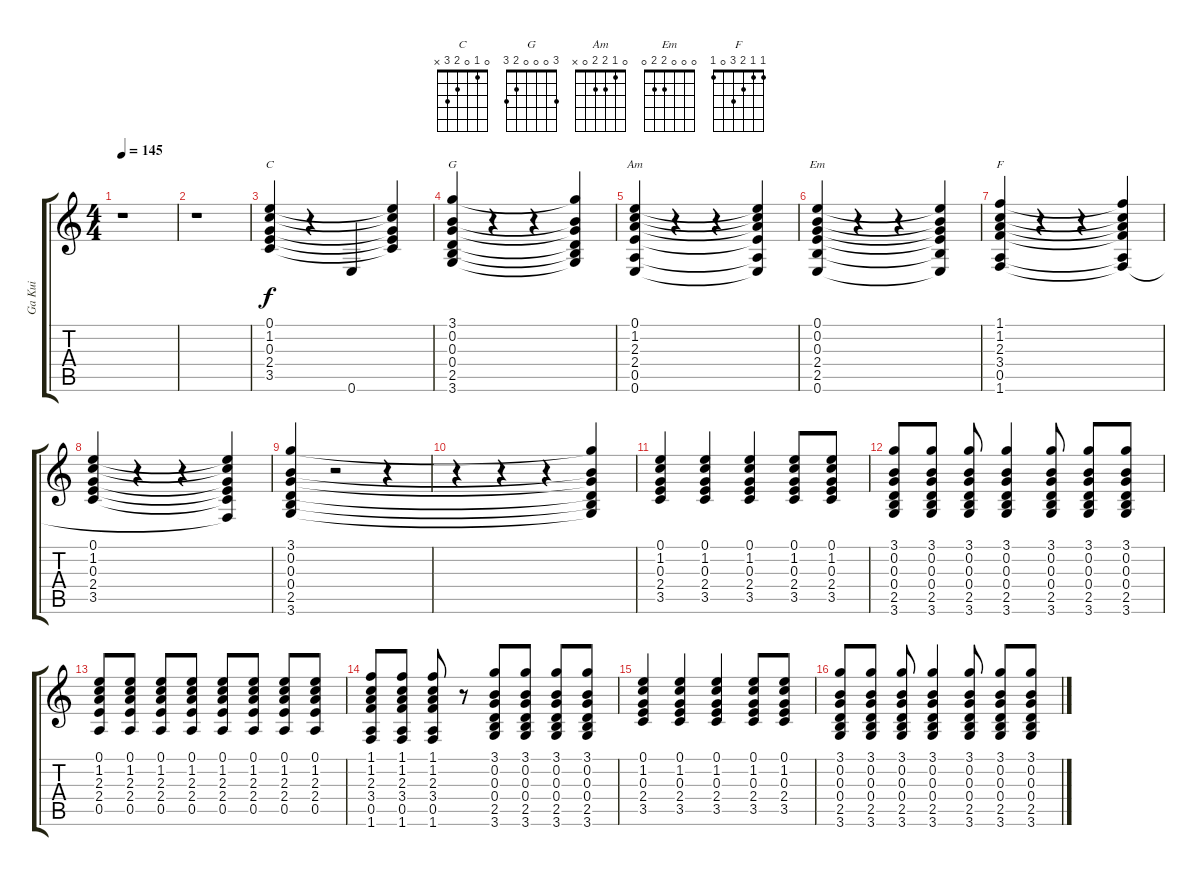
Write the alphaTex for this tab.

\track ("Ga Kui" "Ga Kui") {instrument overdrivenguitar}
\staff {score tabs}
\tuning (E4 B3 G3 D3 A2 E2) {hide}
\chord ("C" 0 1 0 2 3 x)
\chord ("G" 3 0 0 0 2 3)
\chord ("Am" 0 1 2 2 0 x)
\chord ("Em" 0 0 0 2 2 0)
\chord ("F" 1 1 2 3 0 1)
\ts (4 4)
\tempo 145
\clef g2
\ks c
r.1{dy f} |
r.1 |
(0.1 1.2 0.3 2.4 3.5).4{ch "C"} r.4 0.6.4 (0.1{t} 1.2{t} 0.3{t} 2.4{t} 3.5{t}).4 |
(3.1 0.2 0.3 0.4 2.5 3.6).4{ch "G"} r.4 r.4 (3.1{t} 0.2{t} 0.3{t} 0.4{t} 2.5{t} 3.6{t}).4 |
(0.1 1.2 2.3 2.4 0.5 0.6).4{ch "Am"} r.4 r.4 (0.1{t} 1.2{t} 2.3{t} 2.4{t} 0.5{t} 0.6{t}).4 |
(0.1 0.2 0.3 2.4 2.5 0.6).4{ch "Em"} r.4 r.4 (0.1{t} 0.2{t} 0.3{t} 2.4{t} 2.5{t} 0.6{t}).4 |
(1.1 1.2 2.3 3.4 0.5 1.6).4{ch "F"} r.4 r.4 (1.1{t} 1.2{t} 2.3{t} 3.4{t} 0.5{t} 1.6{t}).4 |
(0.1 1.2 0.3 2.4 3.5).4 r.4 r.4 (0.1{t} 1.2{t} 0.3{t} 2.4{t} 3.5{t} 1.6{t}).4 |
(3.1 0.2 0.3 0.4 2.5 3.6).4 r.2 r.4 |
r.4 r.4 r.4 (3.1{t} 0.2{t} 0.3{t} 0.4{t} 2.5{t} 3.6{t}).4 |
(0.1 1.2 0.3 2.4 3.5).4 (0.1 1.2 0.3 2.4 3.5).4 (0.1 1.2 0.3 2.4 3.5).4 (0.1 1.2 0.3 2.4 3.5).8 (0.1 1.2 0.3 2.4 3.5).8 |
(3.1 0.2 0.3 0.4 2.5 3.6).8 (3.1 0.2 0.3 0.4 2.5 3.6).8 (3.1 0.2 0.3 0.4 2.5 3.6).8 (3.1 0.2 0.3 0.4 2.5 3.6).4 (3.1 0.2 0.3 0.4 2.5 3.6).8 (3.1 0.2 0.3 0.4 2.5 3.6).8 (3.1 0.2 0.3 0.4 2.5 3.6).8 |
(0.1 1.2 2.3 2.4 0.5).8 (0.1 1.2 2.3 2.4 0.5).8 (0.1 1.2 2.3 2.4 0.5).8 (0.1 1.2 2.3 2.4 0.5).8 (0.1 1.2 2.3 2.4 0.5).8 (0.1 1.2 2.3 2.4 0.5).8 (0.1 1.2 2.3 2.4 0.5).8 (0.1 1.2 2.3 2.4 0.5).8 |
(1.1 1.2 2.3 3.4 0.5 1.6).8 (1.1 1.2 2.3 3.4 0.5 1.6).8 (1.1 1.2 2.3 3.4 0.5 1.6).8 r.8 (3.1 0.2 0.3 0.4 2.5 3.6).8 (3.1 0.2 0.3 0.4 2.5 3.6).8 (3.1 0.2 0.3 0.4 2.5 3.6).8 (3.1 0.2 0.3 0.4 2.5 3.6).8 |
(0.1 1.2 0.3 2.4 3.5).4 (0.1 1.2 0.3 2.4 3.5).4 (0.1 1.2 0.3 2.4 3.5).4 (0.1 1.2 0.3 2.4 3.5).8 (0.1 1.2 0.3 2.4 3.5).8 |
(3.1 0.2 0.3 0.4 2.5 3.6).8 (3.1 0.2 0.3 0.4 2.5 3.6).8 (3.1 0.2 0.3 0.4 2.5 3.6).8 (3.1 0.2 0.3 0.4 2.5 3.6).4 (3.1 0.2 0.3 0.4 2.5 3.6).8 (3.1 0.2 0.3 0.4 2.5 3.6).8 (3.1 0.2 0.3 0.4 2.5 3.6).8
